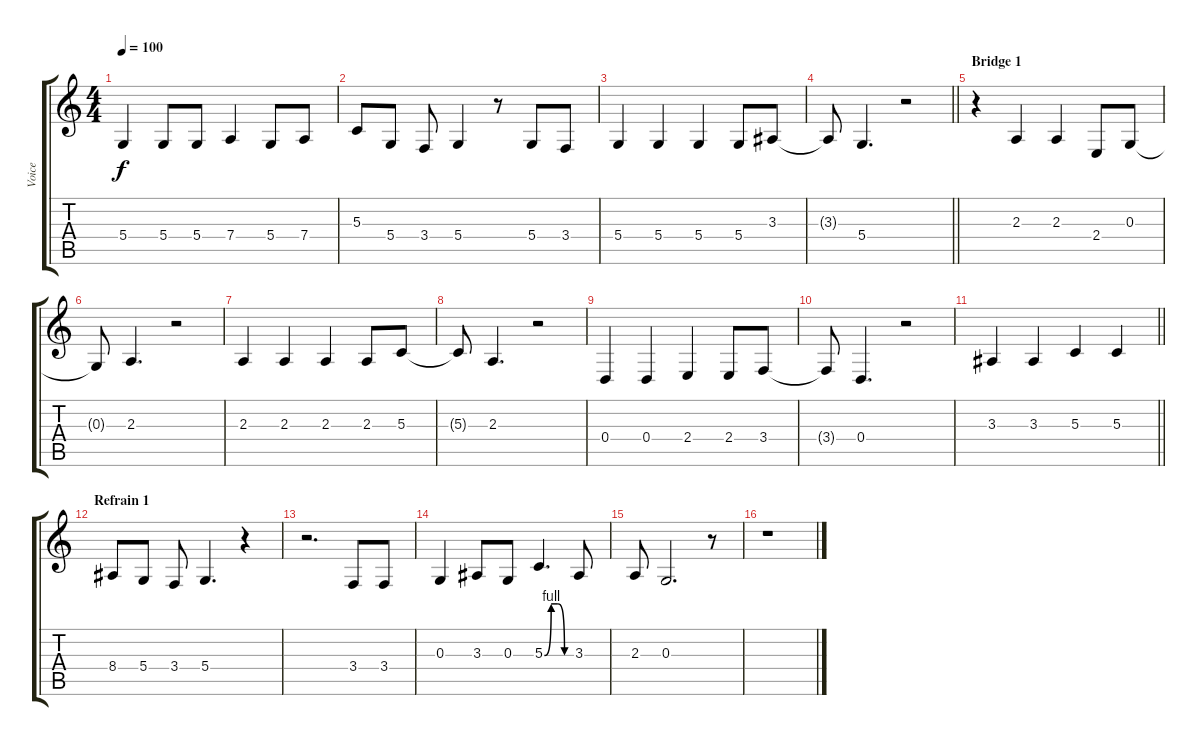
\track ("Voice" "Voice") {instrument synthbrass1}
\staff {score tabs}
\tuning (E4 B3 G3 D3 A2 E2) {hide}
\ts (4 4)
\tempo 100
\clef g2
\ks c
5.4.4{dy f} 5.4.8 5.4.8 7.4.4 5.4.8 7.4.8 |
5.3.8 5.4.8 3.4.8 5.4.4 r.8 5.4.8 3.4.8 |
5.4.4 5.4.4 5.4.4 5.4.8 3.3.8 |
\barLineRight lightlight
3.3{t}.8 5.4.4{d} r.2 |
\section ("" "Bridge 1")
r.4 2.3.4 2.3.4 2.4.8 0.3.8 |
0.3{t}.8 2.3.4{d} r.2 |
2.3.4 2.3.4 2.3.4 2.3.8 5.3.8 |
5.3{t}.8 2.3.4{d} r.2 |
0.4.4 0.4.4 2.4.4 2.4.8 3.4.8 |
3.4{t}.8 0.4.4{d} r.2 |
\barLineRight lightlight
3.3.4 3.3.4 5.3.4 5.3.4 |
\section ("" "Refrain 1")
8.4.8 5.4.8 3.4.8 5.4.4{d} r.4 |
r.2{d} 3.4.8 3.4.8 |
0.3.4 3.3.8 0.3.8 5.3{be (custom 0 0 15 4 30 4 45 0 60 0)}.4{d} 3.3.8 |
2.3.8 0.3.2{d} r.8 |
r.1
